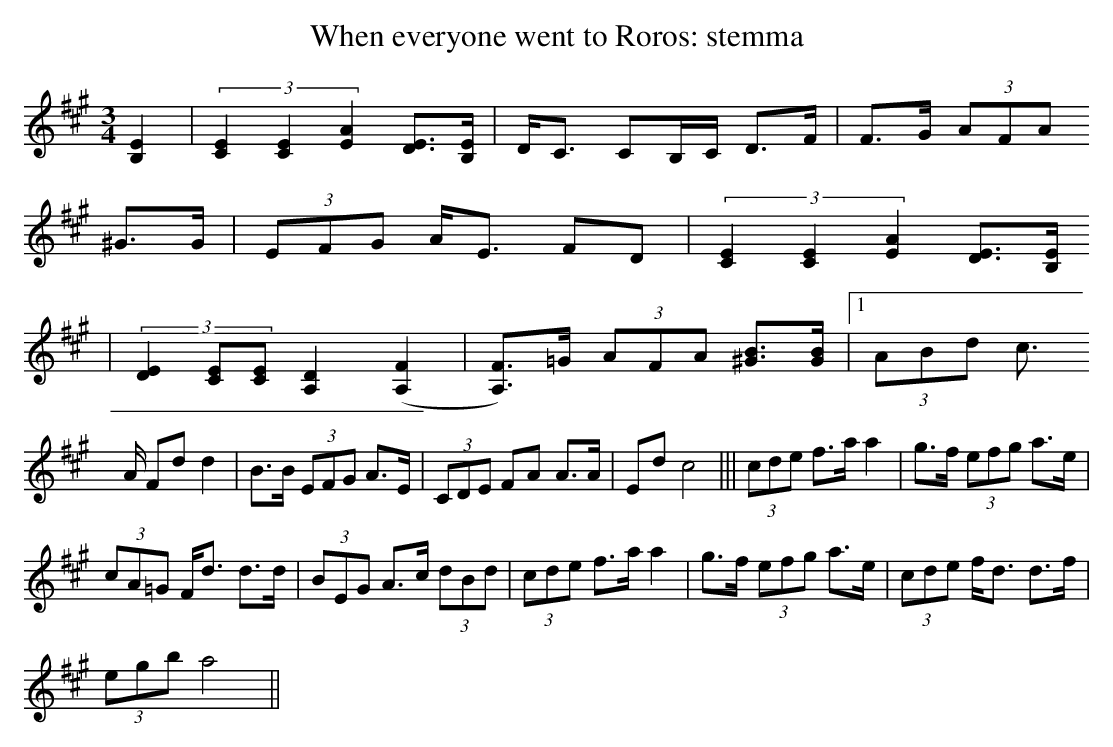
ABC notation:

X:1
T:When everyone went to Roros: stemma
L:1/8
M:3/4
K:A
[B,2E2]|(3[C2E2] [C2 E2][E2A2][ED]>[B,E]| D<C  CB,/2C/2 D>F| F>G  (3AFA
^G>G|(3EFG A<E FD| (3[C2E2] [C2 E2][E2A2][ED]>[B,E]
| (3[D2E2] [CE][CE] [A,2D2] ([A,2F2]|[A,F])>=G (3AFA [^GB]>[GB]|1(3ABd c
4:|2(EFG A4||:(3A=GE F<d d2|e>e B>B A>A|(3CDE FD D>F|(3GAB c>e (3^dBd |c
>A Fd d2|B>B (3EFG  A>E|(3CDE FA A>A|Ed c4|||(3cde f>a a2|g>f (3efg a>e|
(3cA=G F<d d>d|(3BEG A>c (3dBd|(3cde f>a a2|g>f (3efg a>e|(3cde f<d d>f|
(3egb a4||
